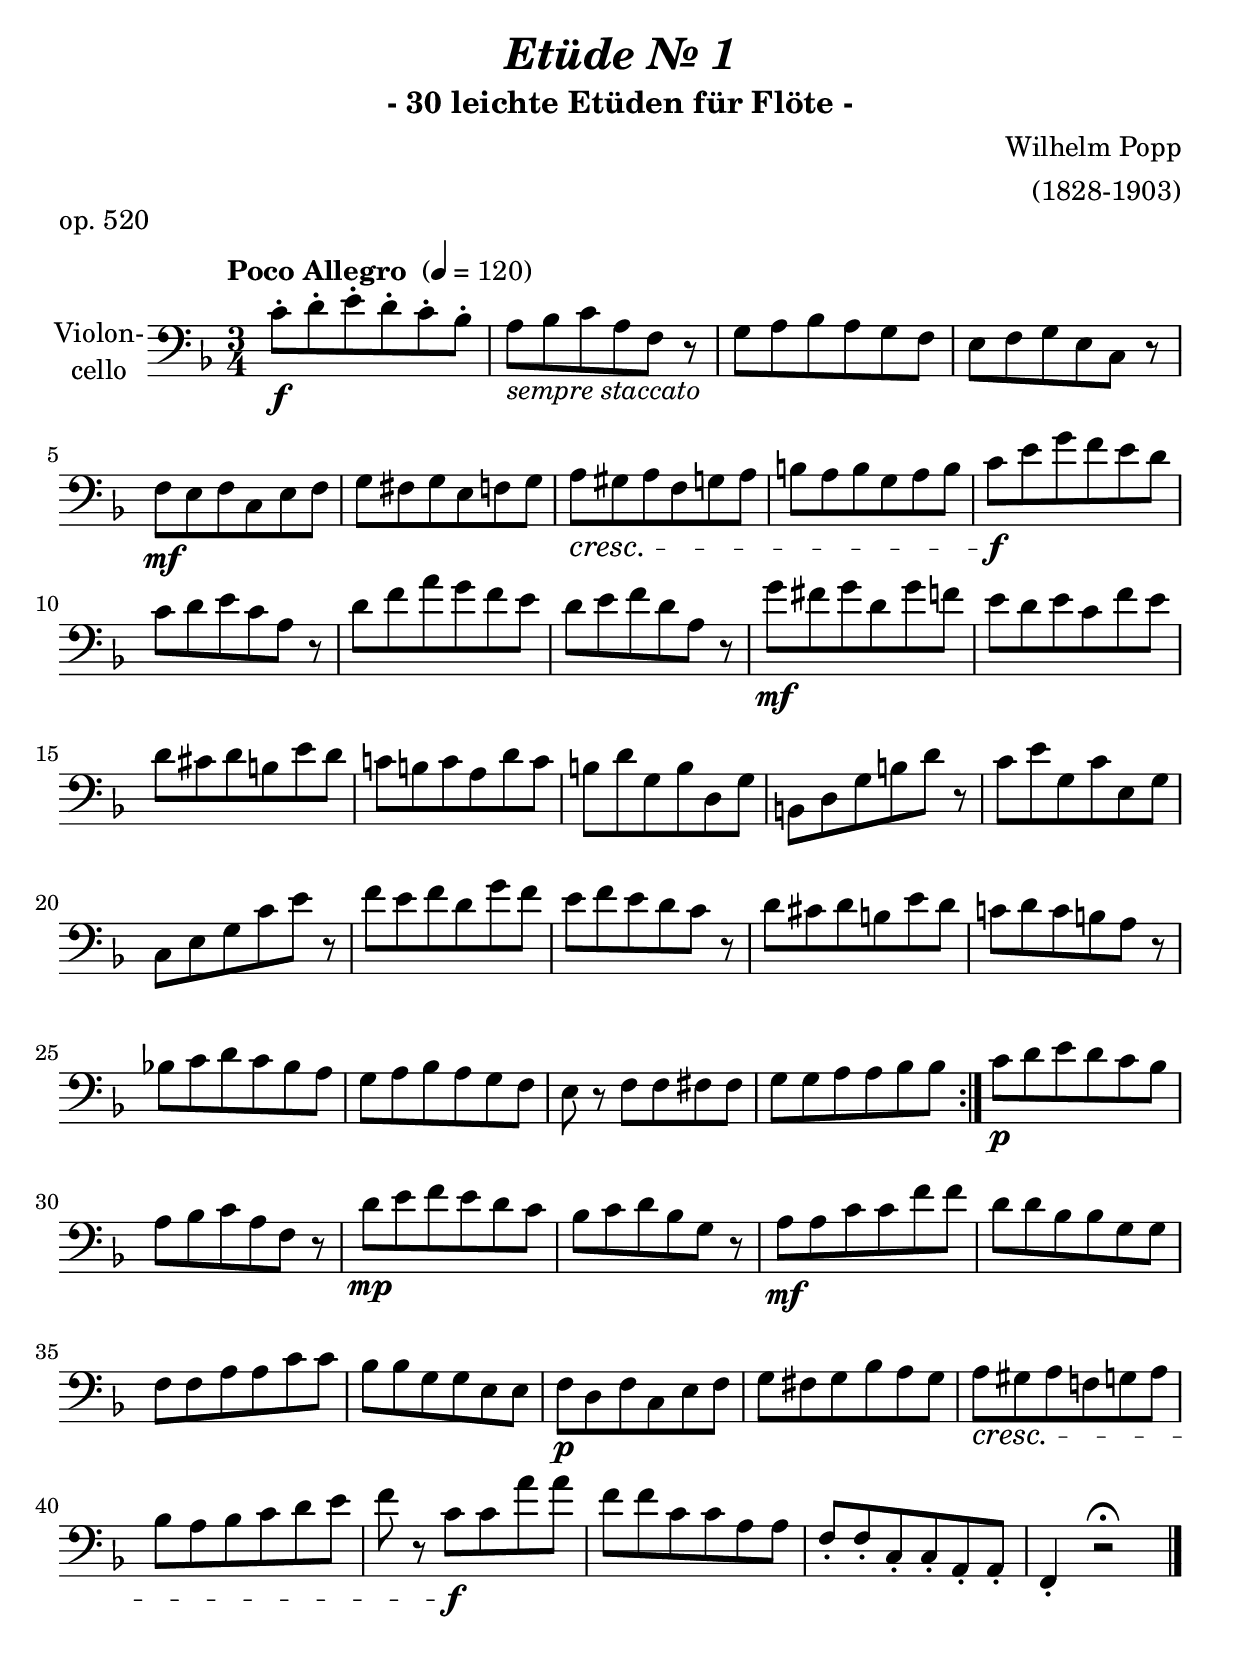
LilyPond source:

\version "2.18.2"
\include "deutsch.ly"
  
#(set-global-staff-size 24)

\header {
  title     = \markup \bold \italic "Etüde Nr. 1"
  subtitle  = "- 30 leichte Etüden für Flöte -"
  composer  = "Wilhelm Popp"
  arranger  = "(1828-1903)"
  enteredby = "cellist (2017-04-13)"
  piece     = "op. 520"
}

voiceconsts = {
  \key c \major
  \time 3/4
  \clef "bass"
% \numericTimeSignature
  \compressFullBarRests
  % Set default beaming for all staves
%  \set Timing.beamExceptions = #'()
%  \set Timing.baseMoment     = #(ly:make-moment 1 4)
%  \set Timing.beatStructure  = #'(1 1 1)
  \tempo "Poco Allegro " 4=120
}

mifl = "flute"
mist = "string ensemble 1"
%minstr = "accordion"
miba = "bassoon"
%miba = "electric bass (pick)"
%miba = "electric bass (finger)"
%milo = "drawbar organ"
milo = "harpsichord"

sest = \markup \italic "sempre staccato"

va = \relative c' {
  \voiceconsts

  \repeat volta 2 {
    g8-.\f a-. h-. a-. g-. f-.
    e_\sest f g e c r
    d e f e d c
    h c d h g r

    c\mf h c g h c
    d cis d h c d
    e\cresc dis e c d e
    fis e fis d e fis
    g\f h d c h a

    g a h g e r
    a c e d c h
    a h c a e r
    d'\mf cis d a d c
    h a h g c h

    a gis a fis h a
    g! fis g e a g
    fis a d, fis a, d
    fis, a d fis a r
    g h d, g h, d

    g, h d g h r
    c h c a d c
    h c h a g r
    a gis a fis h a
    g! a g fis e r

    f! g a g f e
    d e f e d c
    h r c c cis cis
    d d e e f f
  }
  g\p a h a g f

  e f g e c r
  a'\mp h c h a g
  f g a f d r
  e\mf e g g c c
  a a f f d d

  c c e e g g
  f f d d h h
  c\p a c g h c
  d cis d f e d
  e\cresc dis e c! d e

  f e f g a h
  c r g\f g e' e
  c c g g e e
  c-. c-. g-. g-. e-. e-.
  c4-. r2\fermata \bar "|."
}


music = \new StaffGroup <<
      \new Staff {
	\set Staff.midiInstrument = \miba
	\set Staff.instrumentName = \markup \center-column { "Violon-" "cello" }
	\transpose c f { \va }
      }
>>

\book {
  \score {
    \music
    \layout {}
  }

  \score {
    \unfoldRepeats \music

    \midi {
      \context {
        \Score
      }
    }
  }
}
